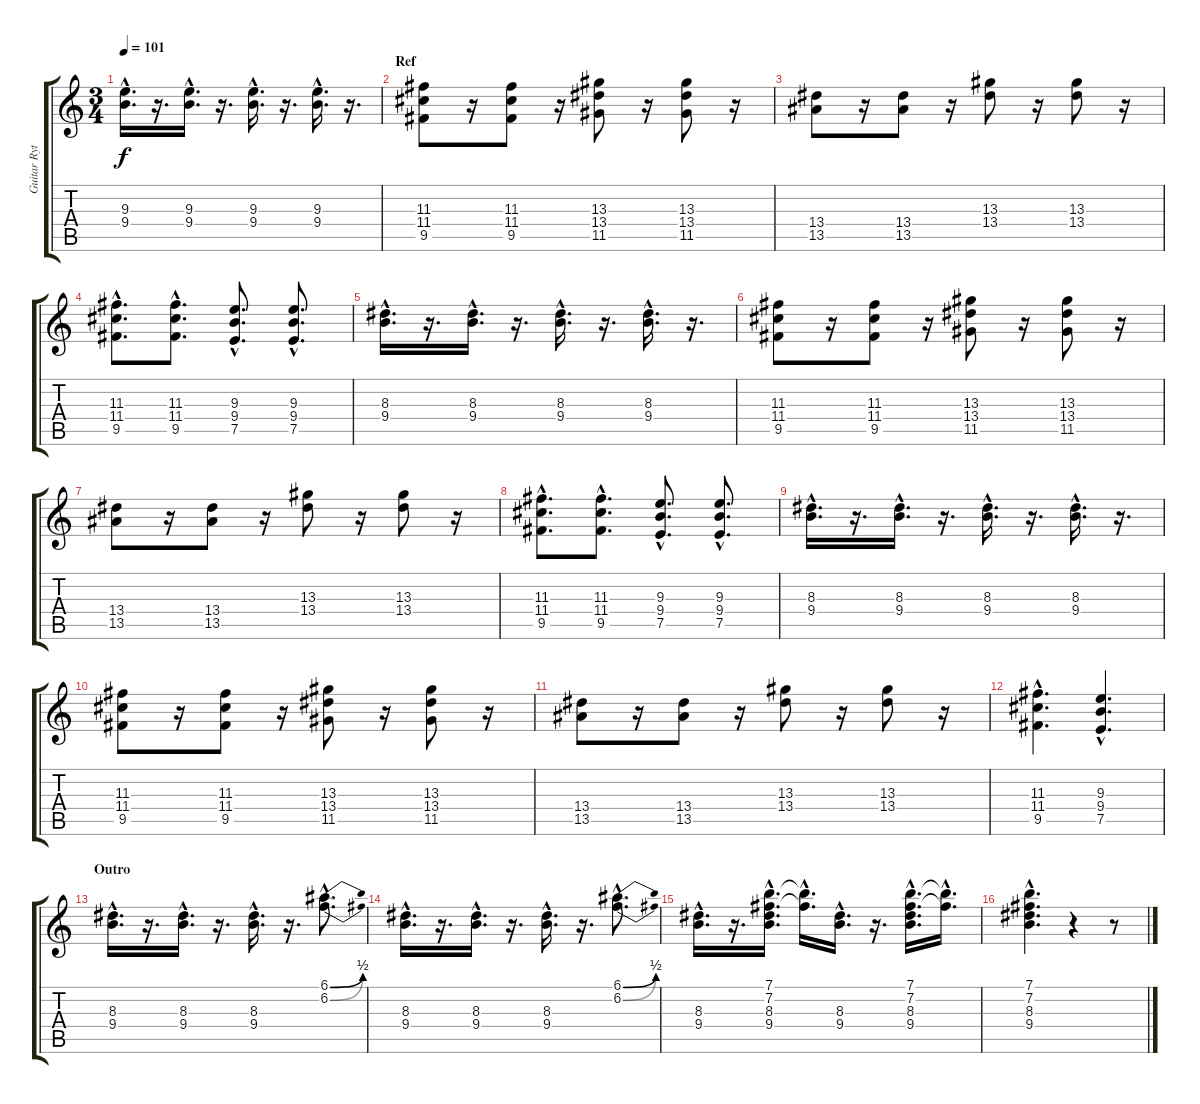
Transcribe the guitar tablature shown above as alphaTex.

\track ("Guitar Rythm" "Guitar Ryt") {instrument electricguitarclean}
\staff {score tabs}
\tuning (E4 B3 G3 D3 A2 E2) {hide}
\ts (3 4)
\tempo 101
\clef g2
\ks c
(9.3{hac} 9.4{hac}).16{d dy f} r.16{d} (9.3{hac} 9.4{hac}).16{d} r.16{d} (9.3{hac} 9.4{hac}).16{d} r.16{d} (9.3{hac} 9.4{hac}).16{d} r.16{d} |
\section ("" "Ref")
(11.3 11.4 9.5).8{instrument electricguitarclean} r.16 (11.3 11.4 9.5).8 r.16 (13.3 13.4 11.5).8 r.16 (13.3 13.4 11.5).8 r.16 |
(13.4 13.5).8 r.16 (13.4 13.5).8 r.16 (13.3 13.4).8 r.16 (13.3 13.4).8 r.16 |
(11.3{hac} 11.4{hac} 9.5{hac}).8{d} (11.3{hac} 11.4{hac} 9.5{hac}).8{d} (9.3{hac} 9.4{hac} 7.5{hac}).8{d} (9.3{hac} 9.4{hac} 7.5{hac}).8{d} |
(8.3{hac} 9.4{hac}).16{d} r.16{d} (8.3{hac} 9.4{hac}).16{d} r.16{d} (8.3{hac} 9.4{hac}).16{d} r.16{d} (8.3{hac} 9.4{hac}).16{d} r.16{d} |
(11.3 11.4 9.5).8{instrument electricguitarclean} r.16 (11.3 11.4 9.5).8 r.16 (13.3 13.4 11.5).8 r.16 (13.3 13.4 11.5).8 r.16 |
(13.4 13.5).8 r.16 (13.4 13.5).8 r.16 (13.3 13.4).8 r.16 (13.3 13.4).8 r.16 |
(11.3{hac} 11.4{hac} 9.5{hac}).8{d} (11.3{hac} 11.4{hac} 9.5{hac}).8{d} (9.3{hac} 9.4{hac} 7.5{hac}).8{d} (9.3{hac} 9.4{hac} 7.5{hac}).8{d} |
(8.3{hac} 9.4{hac}).16{d} r.16{d} (8.3{hac} 9.4{hac}).16{d} r.16{d} (8.3{hac} 9.4{hac}).16{d} r.16{d} (8.3{hac} 9.4{hac}).16{d} r.16{d} |
(11.3 11.4 9.5).8{instrument electricguitarclean} r.16 (11.3 11.4 9.5).8 r.16 (13.3 13.4 11.5).8 r.16 (13.3 13.4 11.5).8 r.16 |
(13.4 13.5).8 r.16 (13.4 13.5).8 r.16 (13.3 13.4).8 r.16 (13.3 13.4).8 r.16 |
(11.3{hac} 11.4{hac} 9.5{hac}).4{d} (9.3{hac} 9.4{hac} 7.5{hac}).4{d} |
\section ("" "Outro")
(8.3{hac} 9.4{hac}).16{d volume 10 balance 16 instrument electricguitarclean} r.16{d} (8.3{hac} 9.4{hac}).16{d} r.16{d} (8.3{hac} 9.4{hac}).16{d} r.16{d} (6.1{be (bend 0 0 60 2) hac} 6.2{be (bend 0 0 60 2) hac}).8{d instrument distortionguitar} |
(8.3{hac} 9.4{hac}).16{d volume 10 balance 16 instrument electricguitarclean} r.16{d} (8.3{hac} 9.4{hac}).16{d} r.16{d} (8.3{hac} 9.4{hac}).16{d} r.16{d} (6.1{be (bend 0 0 60 2) hac} 6.2{be (bend 0 0 60 2) hac}).8{d instrument distortionguitar} |
(8.3{hac} 9.4{hac}).16{d} r.16{d} (7.1{hac} 7.2{hac} 8.3{hac} 9.4{hac}).16{d} (7.1{hac t} 7.2{hac t}).16{d} (8.3{hac} 9.4{hac}).16{d} r.16{d} (7.1{hac} 7.2{hac} 8.3{hac} 9.4{hac}).16{d} (7.1{hac t} 7.2{hac t}).16{d} |
(7.1{hac} 7.2{hac} 8.3{hac} 9.4{hac}).4{d} r.4 r.8
